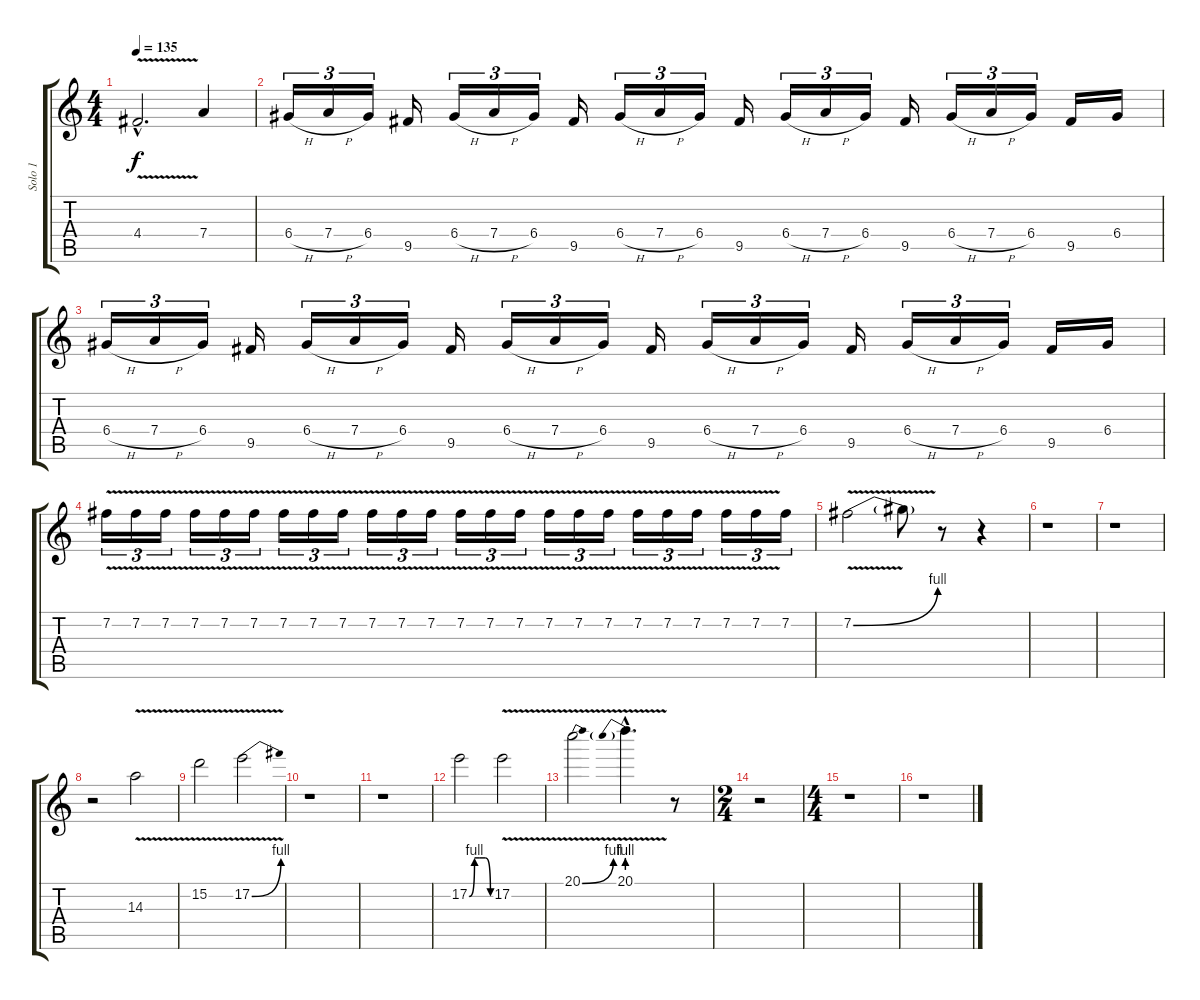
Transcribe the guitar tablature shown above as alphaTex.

\track ("Solo 1" "Solo 1") {instrument overdrivenguitar}
\staff {score tabs}
\tuning (E4 B3 G3 D3 A2 E2) {hide}
\ts (4 4)
\tempo 135
\clef g2
\ks c
4.4{v hac}.2{d dy f} 7.4.4 |
6.4{h}.16{tu (3 2)} 7.4{h}.16{tu (3 2)} 6.4.16{tu (3 2)} 9.5.16 6.4{h}.16{tu (3 2)} 7.4{h}.16{tu (3 2)} 6.4.16{tu (3 2)} 9.5.16 6.4{h}.16{tu (3 2)} 7.4{h}.16{tu (3 2)} 6.4.16{tu (3 2)} 9.5.16 6.4{h}.16{tu (3 2)} 7.4{h}.16{tu (3 2)} 6.4.16{tu (3 2)} 9.5.16 6.4{h}.16{tu (3 2)} 7.4{h}.16{tu (3 2)} 6.4.16{tu (3 2)} 9.5.16 6.4.16 |
6.4{h}.16{tu (3 2)} 7.4{h}.16{tu (3 2)} 6.4.16{tu (3 2)} 9.5.16 6.4{h}.16{tu (3 2)} 7.4{h}.16{tu (3 2)} 6.4.16{tu (3 2)} 9.5.16 6.4{h}.16{tu (3 2)} 7.4{h}.16{tu (3 2)} 6.4.16{tu (3 2)} 9.5.16 6.4{h}.16{tu (3 2)} 7.4{h}.16{tu (3 2)} 6.4.16{tu (3 2)} 9.5.16 6.4{h}.16{tu (3 2)} 7.4{h}.16{tu (3 2)} 6.4.16{tu (3 2)} 9.5.16 6.4.16 |
7.2{v}.16{tu (3 2)} 7.2{v}.16{tu (3 2)} 7.2{v}.16{tu (3 2)} 7.2{v}.16{tu (3 2)} 7.2{v}.16{tu (3 2)} 7.2{v}.16{tu (3 2)} 7.2{v}.16{tu (3 2)} 7.2{v}.16{tu (3 2)} 7.2{v}.16{tu (3 2)} 7.2{v}.16{tu (3 2)} 7.2{v}.16{tu (3 2)} 7.2{v}.16{tu (3 2)} 7.2{v}.16{tu (3 2)} 7.2{v}.16{tu (3 2)} 7.2{v}.16{tu (3 2)} 7.2{v}.16{tu (3 2)} 7.2{v}.16{tu (3 2)} 7.2{v}.16{tu (3 2)} 7.2{v}.16{tu (3 2)} 7.2{v}.16{tu (3 2)} 7.2{v}.16{tu (3 2)} 7.2{v}.16{tu (3 2)} 7.2{v}.16{tu (3 2)} 7.2.16{tu (3 2)} |
7.2{be (bend 0 0 60 4) v}.2 7.2{t}.8 r.8 r.4 |
r.1 |
r.1 |
r.2{volume 10} 14.3{v}.2 |
15.2{v}.2 17.2{be (bend 0 0 60 4) v}.2 |
r.1 |
r.1 |
17.2{be (custom 0 0 15 4 30 4 45 4 60 0)}.2 17.2{v}.2 |
20.1{be (bend 0 0 60 4) v}.2 20.1{be (prebend 0 4 60 4) v hac}.4{d} r.8 |
\ts (2 4)
r.2 |
\ts (4 4)
r.1 |
r.1
